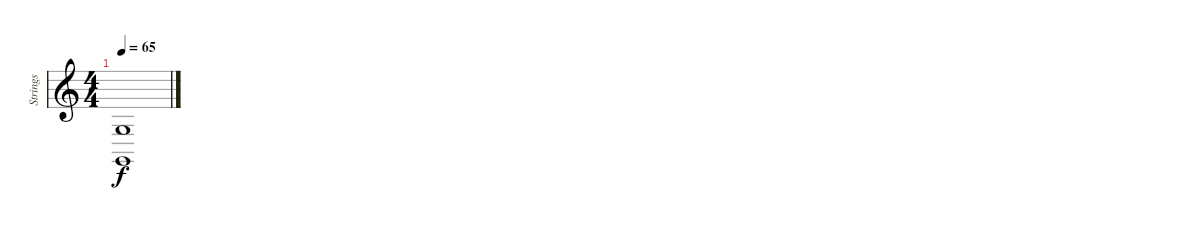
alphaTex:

\track ("Strings" "Strings") {instrument stringensemble1}
\staff {score}
\tuning (E4 B3 G3 D3 A2 E2) {hide}
\ts (4 4)
\tempo 65
\clef g2
\ks c
(0.3 3.6).1{dy f}
